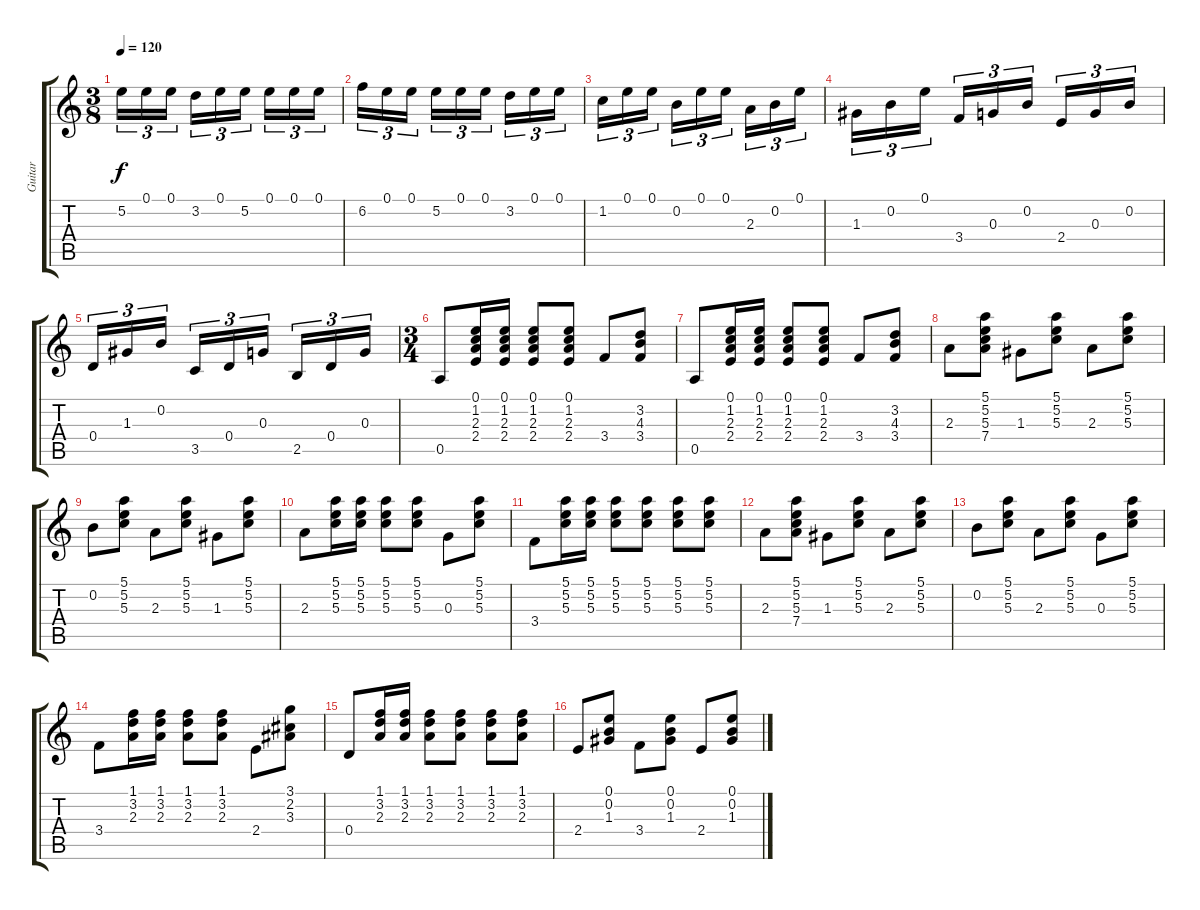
\track ("Guitar" "Guitar") {instrument acousticguitarsteel}
\staff {score tabs}
\tuning (E4 B3 G3 D3 A2 E2) {hide}
\ts (3 8)
\tempo 120
\clef g2
\ks c
5.2.16{tu (3 2) dy f} 0.1.16{tu (3 2)} 0.1.16{tu (3 2)} 3.2.16{tu (3 2)} 0.1.16{tu (3 2)} 5.2.16{tu (3 2)} 0.1.16{tu (3 2)} 0.1.16{tu (3 2)} 0.1.16{tu (3 2)} |
6.2.16{tu (3 2)} 0.1.16{tu (3 2)} 0.1.16{tu (3 2)} 5.2.16{tu (3 2)} 0.1.16{tu (3 2)} 0.1.16{tu (3 2)} 3.2.16{tu (3 2)} 0.1.16{tu (3 2)} 0.1.16{tu (3 2)} |
1.2.16{tu (3 2)} 0.1.16{tu (3 2)} 0.1.16{tu (3 2)} 0.2.16{tu (3 2)} 0.1.16{tu (3 2)} 0.1.16{tu (3 2)} 2.3.16{tu (3 2)} 0.2.16{tu (3 2)} 0.1.16{tu (3 2)} |
1.3.16{tu (3 2)} 0.2.16{tu (3 2)} 0.1.16{tu (3 2)} 3.4.16{tu (3 2)} 0.3.16{tu (3 2)} 0.2.16{tu (3 2)} 2.4.16{tu (3 2)} 0.3.16{tu (3 2)} 0.2.16{tu (3 2)} |
0.4.16{tu (3 2)} 1.3.16{tu (3 2)} 0.2.16{tu (3 2)} 3.5.16{tu (3 2)} 0.4.16{tu (3 2)} 0.3.16{tu (3 2)} 2.5.16{tu (3 2)} 0.4.16{tu (3 2)} 0.3.16{tu (3 2)} |
\ts (3 4)
0.5.8 (0.1 1.2 2.3 2.4).16 (0.1 1.2 2.3 2.4).16 (0.1 1.2 2.3 2.4).8 (0.1 1.2 2.3 2.4).8 3.4.8 (3.2 4.3 3.4).8 |
0.5.8 (0.1 1.2 2.3 2.4).16 (0.1 1.2 2.3 2.4).16 (0.1 1.2 2.3 2.4).8 (0.1 1.2 2.3 2.4).8 3.4.8 (3.2 4.3 3.4).8 |
2.3.8 (5.1 5.2 5.3 7.4).8 1.3.8 (5.1 5.2 5.3).8 2.3.8 (5.1 5.2 5.3).8 |
0.2.8 (5.1 5.2 5.3).8 2.3.8 (5.1 5.2 5.3).8 1.3.8 (5.1 5.2 5.3).8 |
2.3.8 (5.1 5.2 5.3).16 (5.1 5.2 5.3).16 (5.1 5.2 5.3).8 (5.1 5.2 5.3).8 0.3.8 (5.1 5.2 5.3).8 |
3.4.8 (5.1 5.2 5.3).16 (5.1 5.2 5.3).16 (5.1 5.2 5.3).8 (5.1 5.2 5.3).8 (5.1 5.2 5.3).8 (5.1 5.2 5.3).8 |
2.3.8 (5.1 5.2 5.3 7.4).8 1.3.8 (5.1 5.2 5.3).8 2.3.8 (5.1 5.2 5.3).8 |
0.2.8 (5.1 5.2 5.3).8 2.3.8 (5.1 5.2 5.3).8 0.3.8 (5.1 5.2 5.3).8 |
3.4.8 (1.1 3.2 2.3).16 (1.1 3.2 2.3).16 (1.1 3.2 2.3).8 (1.1 3.2 2.3).8 2.4.8 (3.1 2.2 3.3).8 |
0.4.8 (1.1 3.2 2.3).16 (1.1 3.2 2.3).16 (1.1 3.2 2.3).8 (1.1 3.2 2.3).8 (1.1 3.2 2.3).8 (1.1 3.2 2.3).8 |
2.4.8 (0.1 0.2 1.3).8 3.4.8 (0.1 0.2 1.3).8 2.4.8 (0.1 0.2 1.3).8
